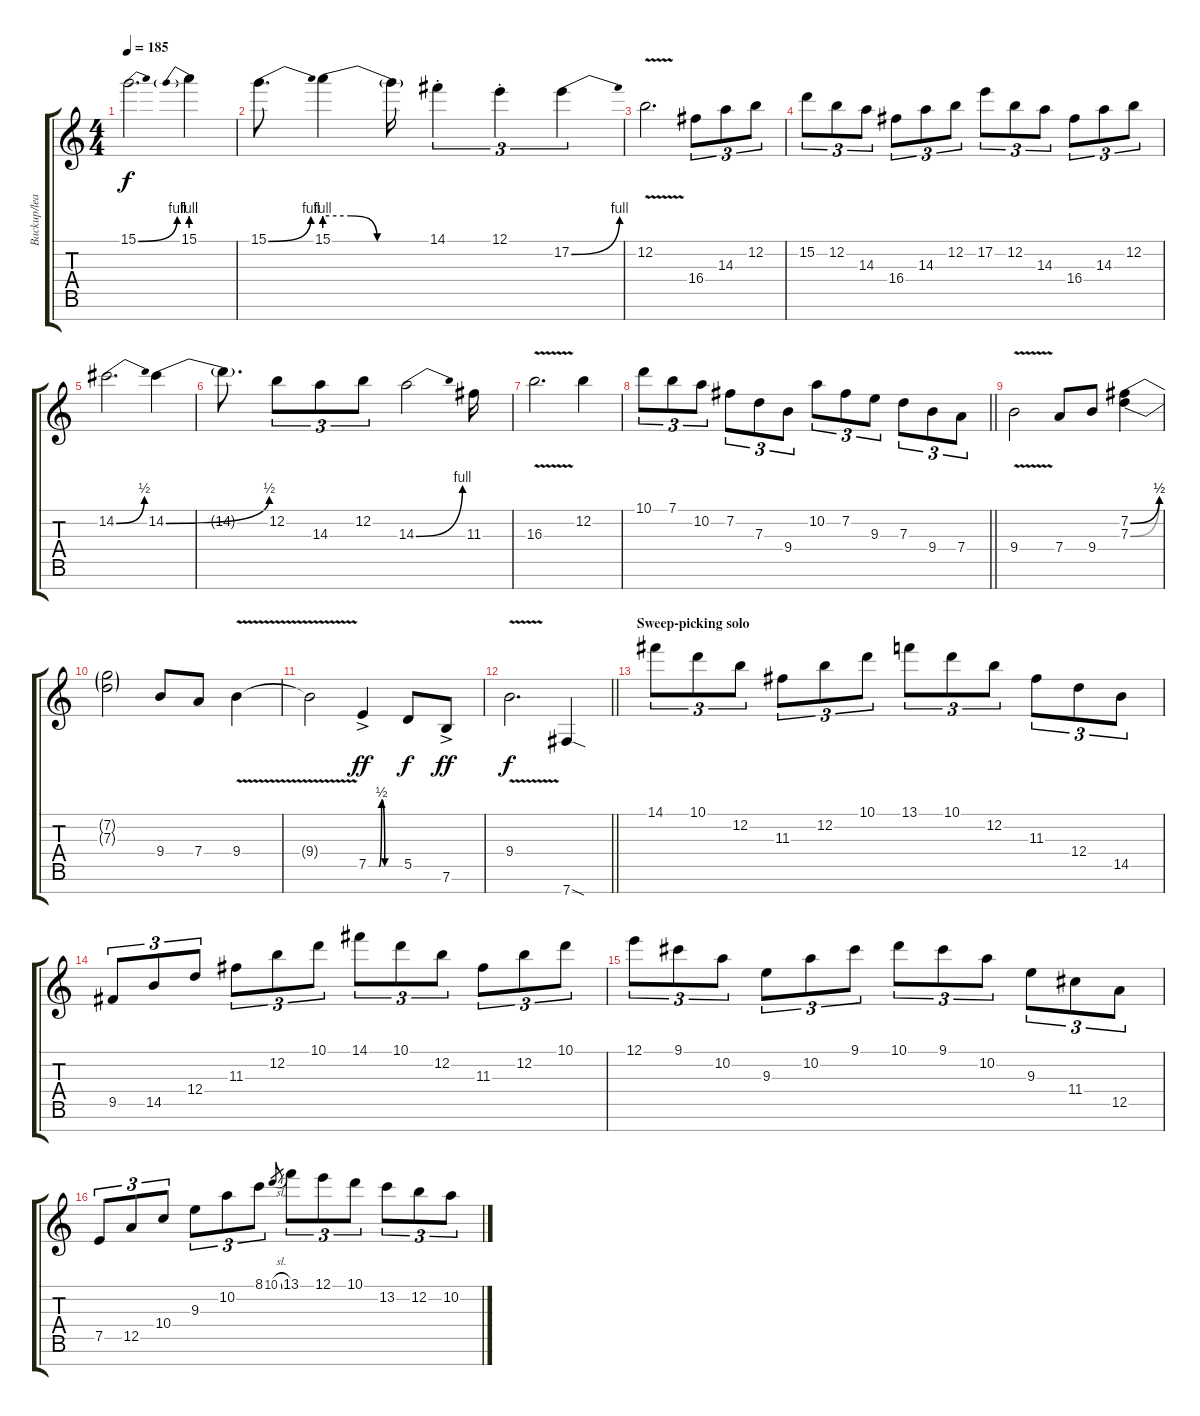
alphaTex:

\track ("Backup/lead guitar" "Backup/lea") {instrument distortionguitar}
\staff {score tabs}
\tuning (E4 B3 G3 D3 A2 E2 B1) {hide}
\ts (4 4)
\tempo 185
\clef g2
\ks c
15.1{be (bend 0 0 60 4)}.2{d dy f} 15.1{be (prebend 0 4 60 4)}.4 |
15.1{be (bend 0 0 60 4)}.8{d} 15.1{be (custom 0 4 15 4 30 0 60 0)}.4 15.1{t}.16 14.1{st}.4{tu (3 2)} 12.1{st}.4{tu (3 2)} 17.2{be (bend 0 0 60 4)}.4{tu (3 2)} |
12.2{v}.2{d} 16.4.8{tu (3 2)} 14.3.8{tu (3 2)} 12.2.8{tu (3 2)} |
15.2.8{tu (3 2)} 12.2.8{tu (3 2)} 14.3.8{tu (3 2)} 16.4.8{tu (3 2)} 14.3.8{tu (3 2)} 12.2.8{tu (3 2)} 17.2.8{tu (3 2)} 12.2.8{tu (3 2)} 14.3.8{tu (3 2)} 16.4.8{tu (3 2)} 14.3.8{tu (3 2)} 12.2.8{tu (3 2)} |
14.2{be (bend 0 0 60 2)}.2{d} 14.2{be (bend 0 0 60 2)}.4 |
14.2{t}.8{d} 12.2.8{tu (3 2)} 14.3.8{tu (3 2)} 12.2.8{tu (3 2)} 14.3{be (bend 0 0 60 4)}.2 11.3.16 |
16.3{v}.2{d} 12.2.4 |
\barLineRight lightlight
10.1.8{tu (3 2)} 7.1.8{tu (3 2)} 10.2.8{tu (3 2)} 7.2.8{tu (3 2)} 7.3.8{tu (3 2)} 9.4.8{tu (3 2)} 10.2.8{tu (3 2)} 7.2.8{tu (3 2)} 9.3.8{tu (3 2)} 7.3.8{tu (3 2)} 9.4.8{tu (3 2)} 7.4.8{tu (3 2)} |
9.4{v}.2 7.4.8 9.4.8 (7.2{be (bend 0 0 60 2)} 7.3{be (bend 0 0 60 2)}).4 |
(7.2{t} 7.3{t}).2 9.4.8 7.4.8 9.4{v}.4 |
9.4{t}.2 7.5{be (custom 0 0 15 0 20 0 25 2 31 0 34 0 46 0 60 0) ac}.4{dy ff} 5.5.8{dy f} 7.6{ac}.8{dy ff} |
\barLineRight lightlight
9.4{v}.2{d dy f} 7.7{sod}.4 |
\section ("" "Sweep-picking solo")
14.1.8{tu (3 2)} 10.1.8{tu (3 2)} 12.2.8{tu (3 2)} 11.3.8{tu (3 2)} 12.2.8{tu (3 2)} 10.1.8{tu (3 2)} 13.1.8{tu (3 2)} 10.1.8{tu (3 2)} 12.2.8{tu (3 2)} 11.3.8{tu (3 2)} 12.4.8{tu (3 2)} 14.5.8{tu (3 2)} |
9.5.8{tu (3 2)} 14.5.8{tu (3 2)} 12.4.8{tu (3 2)} 11.3.8{tu (3 2)} 12.2.8{tu (3 2)} 10.1.8{tu (3 2)} 14.1.8{tu (3 2)} 10.1.8{tu (3 2)} 12.2.8{tu (3 2)} 11.3.8{tu (3 2)} 12.2.8{tu (3 2)} 10.1.8{tu (3 2)} |
12.1.8{tu (3 2)} 9.1.8{tu (3 2)} 10.2.8{tu (3 2)} 9.3.8{tu (3 2)} 10.2.8{tu (3 2)} 9.1.8{tu (3 2)} 10.1.8{tu (3 2)} 9.1.8{tu (3 2)} 10.2.8{tu (3 2)} 9.3.8{tu (3 2)} 11.4.8{tu (3 2)} 12.5.8{tu (3 2)} |
7.5.8{tu (3 2)} 12.5.8{tu (3 2)} 10.4.8{tu (3 2)} 9.3.8{tu (3 2)} 10.2.8{tu (3 2)} 8.1.8{tu (3 2)} 10.1{sl}.8{gr} 13.1.8{tu (3 2)} 12.1.8{tu (3 2)} 10.1.8{tu (3 2)} 13.2.8{tu (3 2)} 12.2.8{tu (3 2)} 10.2.8{tu (3 2)}
